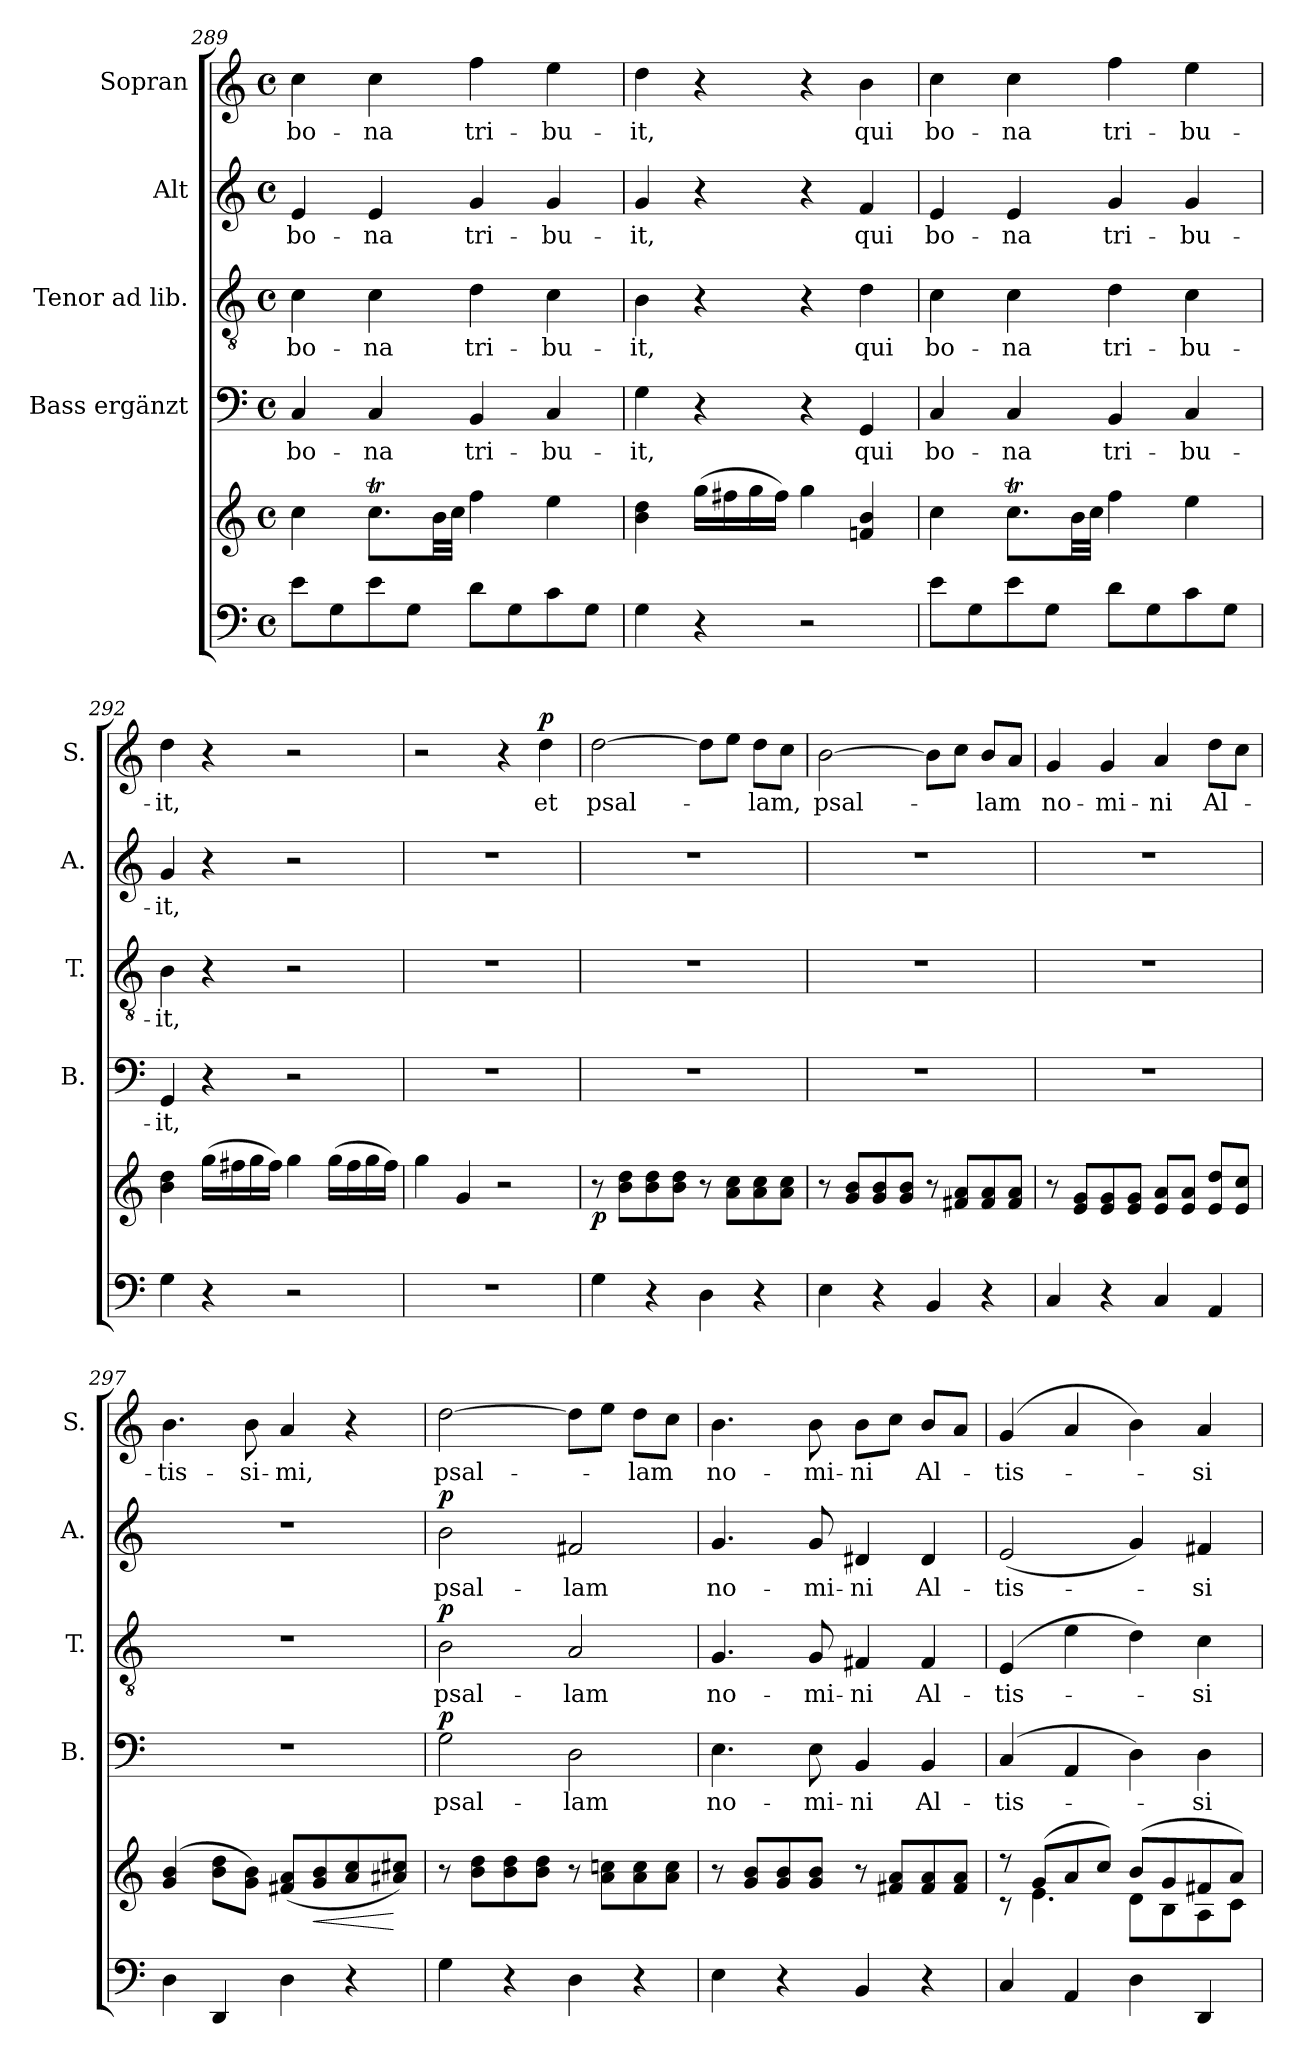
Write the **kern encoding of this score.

**kern	**kern	**dynam	**kern	**text	**dynam	**kern	**text	**dynam	**kern	**text	**dynam	**kern	**text	**dynam
*part5	*part5	*part5	*part4	*part4	*part4	*part3	*part3	*part3	*part2	*part2	*part2	*part1	*part1	*part1
*staff6	*staff5	*staff5/6	*staff4	*staff4	*staff4	*staff3	*staff3	*staff3	*staff2	*staff2	*staff2	*staff1	*staff1	*staff1
*	*	*	*I"Bass ergänzt	*	*	*I"Tenor ad lib.	*	*	*I"Alt	*	*	*I"Sopran	*	*
*	*	*	*I'B.	*	*	*I'T.	*	*	*I'A.	*	*	*I'S.	*	*
*clefF4	*clefG2	*	*clefF4	*	*	*clefGv2	*	*	*clefG2	*	*	*clefG2	*	*
*k[]	*k[]	*	*k[]	*	*	*k[]	*	*	*k[]	*	*	*k[]	*	*
*C:	*C:	*	*C:	*	*	*C:	*	*	*C:	*	*	*C:	*	*
*M4/4	*M4/4	*	*M4/4	*	*	*M4/4	*	*	*M4/4	*	*	*M4/4	*	*
*met(c)	*met(c)	*	*met(c)	*	*	*met(c)	*	*	*met(c)	*	*	*met(c)	*	*
=289	=289	=289	=289	=289	=289	=289	=289	=289	=289	=289	=289	=289	=289	=289
!	!	!	!	!LO:LY:b	!	!	!LO:LY:b	!	!	!LO:LY:b	!	!	!LO:LY:b	!
8e\L	4cc\	.	4C/	bo-	.	4c\	bo-	.	4e/	bo-	.	4cc\	bo-	.
8G\	.	.	.	.	.	.	.	.	.	.	.	.	.	.
!	!	!	!	!LO:LY:b	!	!	!LO:LY:b	!	!	!LO:LY:b	!	!	!LO:LY:b	!
8e\	8.ccT\L	.	4C/	-na	.	4c\	-na	.	4e/	-na	.	4cc\	-na	.
8G\J	.	.	.	.	.	.	.	.	.	.	.	.	.	.
.	32b\LL	.	.	.	.	.	.	.	.	.	.	.	.	.
.	32cc\JJJ	.	.	.	.	.	.	.	.	.	.	.	.	.
!	!	!	!	!LO:LY:b	!	!	!LO:LY:b	!	!	!LO:LY:b	!	!	!LO:LY:b	!
8d\L	4ff\	.	4BB/	tri-	.	4d\	tri-	.	4g/	tri-	.	4ff\	tri-	.
8G\	.	.	.	.	.	.	.	.	.	.	.	.	.	.
!	!	!	!	!LO:LY:b	!	!	!LO:LY:b	!	!	!LO:LY:b	!	!	!LO:LY:b	!
8c\	4ee\	.	4C/	-bu-	.	4c\	-bu-	.	4g/	-bu-	.	4ee\	-bu-	.
8G\J	.	.	.	.	.	.	.	.	.	.	.	.	.	.
!!LO:LB:g=z
=290	=290	=290	=290	=290	=290	=290	=290	=290	=290	=290	=290	=290	=290	=290
!	!	!	!	!LO:LY:b	!	!	!LO:LY:b	!	!	!LO:LY:b	!	!	!LO:LY:b	!
4G\	4b\ 4dd\	.	4G\	-it,	.	4B\	-it,	.	4g/	-it,	.	4dd\	-it,	.
4r	(>16gg\LL	.	4r	.	.	4r	.	.	4r	.	.	4r	.	.
.	16ff#X\	.	.	.	.	.	.	.	.	.	.	.	.	.
.	16gg\	.	.	.	.	.	.	.	.	.	.	.	.	.
.	16ff#\JJ)	.	.	.	.	.	.	.	.	.	.	.	.	.
2r	4gg\	.	4r	.	.	4r	.	.	4r	.	.	4r	.	.
!	!	!	!	!LO:LY:b	!	!	!LO:LY:b	!	!	!LO:LY:b	!	!	!LO:LY:b	!
.	4fn/ 4b/	.	4GG/	qui	.	4d\	qui	.	4f/	qui	.	4b\	qui	.
=291	=291	=291	=291	=291	=291	=291	=291	=291	=291	=291	=291	=291	=291	=291
!	!	!	!	!LO:LY:b	!	!	!LO:LY:b	!	!	!LO:LY:b	!	!	!LO:LY:b	!
8e\L	4cc\	.	4C/	bo-	.	4c\	bo-	.	4e/	bo-	.	4cc\	bo-	.
8G\	.	.	.	.	.	.	.	.	.	.	.	.	.	.
!	!	!	!	!LO:LY:b	!	!	!LO:LY:b	!	!	!LO:LY:b	!	!	!LO:LY:b	!
8e\	8.ccT\L	.	4C/	-na	.	4c\	-na	.	4e/	-na	.	4cc\	-na	.
8G\J	.	.	.	.	.	.	.	.	.	.	.	.	.	.
.	32b\LL	.	.	.	.	.	.	.	.	.	.	.	.	.
.	32cc\JJJ	.	.	.	.	.	.	.	.	.	.	.	.	.
!	!	!	!	!LO:LY:b	!	!	!LO:LY:b	!	!	!LO:LY:b	!	!	!LO:LY:b	!
8d\L	4ff\	.	4BB/	tri-	.	4d\	tri-	.	4g/	tri-	.	4ff\	tri-	.
8G\	.	.	.	.	.	.	.	.	.	.	.	.	.	.
!	!	!	!	!LO:LY:b	!	!	!LO:LY:b	!	!	!LO:LY:b	!	!	!LO:LY:b	!
8c\	4ee\	.	4C/	-bu-	.	4c\	-bu-	.	4g/	-bu-	.	4ee\	-bu-	.
8G\J	.	.	.	.	.	.	.	.	.	.	.	.	.	.
=292	=292	=292	=292	=292	=292	=292	=292	=292	=292	=292	=292	=292	=292	=292
!	!	!	!	!LO:LY:b	!	!	!LO:LY:b	!	!	!LO:LY:b	!	!	!LO:LY:b	!
4G\	4b\ 4dd\	.	4GG/	-it,	.	4B\	-it,	.	4g/	-it,	.	4dd\	-it,	.
4r	(>16gg\LL	.	4r	.	.	4r	.	.	4r	.	.	4r	.	.
.	16ff#X\	.	.	.	.	.	.	.	.	.	.	.	.	.
.	16gg\	.	.	.	.	.	.	.	.	.	.	.	.	.
.	16ff#\JJ)	.	.	.	.	.	.	.	.	.	.	.	.	.
2r	4gg\	.	2r	.	.	2r	.	.	2r	.	.	2r	.	.
.	(>16gg\LL	.	.	.	.	.	.	.	.	.	.	.	.	.
.	16ff#\	.	.	.	.	.	.	.	.	.	.	.	.	.
.	16gg\	.	.	.	.	.	.	.	.	.	.	.	.	.
.	16ff#\JJ)	.	.	.	.	.	.	.	.	.	.	.	.	.
=293	=293	=293	=293	=293	=293	=293	=293	=293	=293	=293	=293	=293	=293	=293
1r	4gg\	.	1r	.	.	1r	.	.	1r	.	.	2r	.	.
.	4g/	.	.	.	.	.	.	.	.	.	.	.	.	.
.	2r	.	.	.	.	.	.	.	.	.	.	4r	.	.
!	!	!	!	!	!	!	!	!	!	!	!	!	!LO:LY:b	!LO:DY:a
.	.	.	.	.	.	.	.	.	.	.	.	4dd\	et	p
=294	=294	=294	=294	=294	=294	=294	=294	=294	=294	=294	=294	=294	=294	=294
!	!	!LO:DY:b	!	!	!	!	!	!	!	!	!	!	!LO:LY:b	!
4G\	8r	p	1r	.	.	1r	.	.	1r	.	.	[2dd\	psal-	.
.	8b\ 8dd\L	.	.	.	.	.	.	.	.	.	.	.	.	.
4r	8b\ 8dd\	.	.	.	.	.	.	.	.	.	.	.	.	.
.	8b\ 8dd\J	.	.	.	.	.	.	.	.	.	.	.	.	.
4D\	8r	.	.	.	.	.	.	.	.	.	.	8dd\L]	.	.
.	8a\ 8cc\L	.	.	.	.	.	.	.	.	.	.	8ee\J	.	.
!	!	!	!	!	!	!	!	!	!	!	!	!	!LO:LY:b	!
4r	8a\ 8cc\	.	.	.	.	.	.	.	.	.	.	8dd\L	-lam,	.
.	8a\ 8cc\J	.	.	.	.	.	.	.	.	.	.	8cc\J	.	.
!!LO:PB:g=z
=295	=295	=295	=295	=295	=295	=295	=295	=295	=295	=295	=295	=295	=295	=295
!	!	!	!	!	!	!	!	!	!	!	!	!	!LO:LY:b	!
4E\	8r	.	1r	.	.	1r	.	.	1r	.	.	[2b\	psal-	.
.	8g/ 8b/L	.	.	.	.	.	.	.	.	.	.	.	.	.
4r	8g/ 8b/	.	.	.	.	.	.	.	.	.	.	.	.	.
.	8g/ 8b/J	.	.	.	.	.	.	.	.	.	.	.	.	.
4BB/	8r	.	.	.	.	.	.	.	.	.	.	8b\L]	.	.
.	8f#X/ 8a/L	.	.	.	.	.	.	.	.	.	.	8cc\J	.	.
!	!	!	!	!	!	!	!	!	!	!	!	!	!LO:LY:b	!
4r	8f#/ 8a/	.	.	.	.	.	.	.	.	.	.	8b/L	-lam	.
.	8f#/ 8a/J	.	.	.	.	.	.	.	.	.	.	8a/J	.	.
=296	=296	=296	=296	=296	=296	=296	=296	=296	=296	=296	=296	=296	=296	=296
!	!	!	!	!	!	!	!	!	!	!	!	!	!LO:LY:b	!
4C/	8r	.	1r	.	.	1r	.	.	1r	.	.	4g/	no-	.
.	8e/ 8g/L	.	.	.	.	.	.	.	.	.	.	.	.	.
!	!	!	!	!	!	!	!	!	!	!	!	!	!LO:LY:b	!
4r	8e/ 8g/	.	.	.	.	.	.	.	.	.	.	4g/	-mi-	.
.	8e/ 8g/J	.	.	.	.	.	.	.	.	.	.	.	.	.
!	!	!	!	!	!	!	!	!	!	!	!	!	!LO:LY:b	!
4C/	8e/ 8a/L	.	.	.	.	.	.	.	.	.	.	4a/	-ni	.
.	8e/ 8a/J	.	.	.	.	.	.	.	.	.	.	.	.	.
!	!	!	!	!	!	!	!	!	!	!	!	!	!LO:LY:b	!
4AA/	8e/ 8dd/L	.	.	.	.	.	.	.	.	.	.	8dd\L	Al-	.
.	8e/ 8cc/J	.	.	.	.	.	.	.	.	.	.	8cc\J	.	.
=297	=297	=297	=297	=297	=297	=297	=297	=297	=297	=297	=297	=297	=297	=297
!	!	!	!	!	!	!	!	!	!	!	!	!	!LO:LY:b	!
4D\	(4g/ 4b/	.	1r	.	.	1r	.	.	1r	.	.	4.b\	-tis-	.
4DD/	8b\ 8dd\L	.	.	.	.	.	.	.	.	.	.	.	.	.
!	!	!	!	!	!	!	!	!	!	!	!	!	!LO:LY:b	!
.	8g\ 8b\J)	.	.	.	.	.	.	.	.	.	.	8b\	-si-	.
!	!	!	!	!	!	!	!	!	!	!	!	!	!LO:LY:b	!
4D\	(<8f#X/ 8a/L	.	.	.	.	.	.	.	.	.	.	4a/	-mi,	.
!	!	!LO:HP:b	!	!	!	!	!	!	!	!	!	!	!	!
.	8g/ 8b/	<	.	.	.	.	.	.	.	.	.	.	.	.
4r	8a/ 8cc/	.	.	.	.	.	.	.	.	.	.	4r	.	.
.	8a#X/ 8cc#X/J)	[	.	.	.	.	.	.	.	.	.	.	.	.
=298	=298	=298	=298	=298	=298	=298	=298	=298	=298	=298	=298	=298	=298	=298
!	!	!	!	!LO:LY:b	!LO:DY:a	!	!LO:LY:b	!LO:DY:a	!	!LO:LY:b	!LO:DY:a	!	!LO:LY:b	!
4G\	8r	.	2G\	psal-	p	2B\	psal-	p	2b\	psal-	p	[2dd\	psal-	.
.	8b\ 8dd\L	.	.	.	.	.	.	.	.	.	.	.	.	.
4r	8b\ 8dd\	.	.	.	.	.	.	.	.	.	.	.	.	.
.	8b\ 8dd\J	.	.	.	.	.	.	.	.	.	.	.	.	.
!	!	!	!	!LO:LY:b	!	!	!LO:LY:b	!	!	!LO:LY:b	!	!	!	!
4D\	8r	.	2D\	-lam	.	2A/	-lam	.	2f#X/	-lam	.	8dd\L]	.	.
.	8a\ 8ccn\L	.	.	.	.	.	.	.	.	.	.	8ee\J	.	.
!	!	!	!	!	!	!	!	!	!	!	!	!	!LO:LY:b	!
4r	8a\ 8cc\	.	.	.	.	.	.	.	.	.	.	8dd\L	-lam	.
.	8a\ 8cc\J	.	.	.	.	.	.	.	.	.	.	8cc\J	.	.
=299	=299	=299	=299	=299	=299	=299	=299	=299	=299	=299	=299	=299	=299	=299
!	!	!	!	!LO:LY:b	!	!	!LO:LY:b	!	!	!LO:LY:b	!	!	!LO:LY:b	!
4E\	8r	.	4.E\	no-	.	4.G/	no-	.	4.g/	no-	.	4.b\	no-	.
.	8g/ 8b/L	.	.	.	.	.	.	.	.	.	.	.	.	.
4r	8g/ 8b/	.	.	.	.	.	.	.	.	.	.	.	.	.
!	!	!	!	!LO:LY:b	!	!	!LO:LY:b	!	!	!LO:LY:b	!	!	!LO:LY:b	!
.	8g/ 8b/J	.	8E\	-mi-	.	8G/	-mi-	.	8g/	-mi-	.	8b\	-mi-	.
!	!	!	!	!LO:LY:b	!	!	!LO:LY:b	!	!	!LO:LY:b	!	!	!LO:LY:b	!
4BB/	8r	.	4BB/	-ni	.	4F#X/	-ni	.	4d#X/	-ni	.	8b\L	-ni	.
.	8f#X/ 8a/L	.	.	.	.	.	.	.	.	.	.	8cc\J	.	.
!	!	!	!	!LO:LY:b	!	!	!LO:LY:b	!	!	!LO:LY:b	!	!	!LO:LY:b	!
4r	8f#/ 8a/	.	4BB/	Al-	.	4F#/	Al-	.	4d#/	Al-	.	8b/L	Al-	.
.	8f#/ 8a/J	.	.	.	.	.	.	.	.	.	.	8a/J	.	.
!!LO:LB:g=z
=300	=300	=300	=300	=300	=300	=300	=300	=300	=300	=300	=300	=300	=300	=300
*	*^	*	*	*	*	*	*	*	*	*	*	*	*	*
!	!	!	!	!	!LO:LY:b	!	!	!LO:LY:b	!	!	!LO:LY:b	!	!	!LO:LY:b	!
4C/	8r	8r	.	(4C/	-tis-	.	(4E/	-tis-	.	(<2e/	-tis-	.	(4g/	-tis-	.
.	(>8g/L	4.e\	.	.	.	.	.	.	.	.	.	.	.	.	.
4AA/	8a/	.	.	4AA/	.	.	4e\	.	.	.	.	.	4a/	.	.
.	8cc/J)	.	.	.	.	.	.	.	.	.	.	.	.	.	.
4D\	(>8b/L	8d\L	.	4D\)	.	.	4d\)	.	.	4g/)	.	.	4b\)	.	.
.	8g/	8B\	.	.	.	.	.	.	.	.	.	.	.	.	.
!	!	!	!	!	!LO:LY:b	!	!	!LO:LY:b	!	!	!LO:LY:b	!	!	!LO:LY:b	!
4DD/	8f#X/	8A\	.	4D\	-si-	.	4c\	-si-	.	4f#X/	-si-	.	4a/	-si-	.
.	8a/J)	8c\J	.	.	.	.	.	.	.	.	.	.	.	.	.
*	*v	*v	*	*	*	*	*	*	*	*	*	*	*	*	*
=	=	=	=	=	=	=	=	=	=	=	=	=	=	=
*-	*-	*-	*-	*-	*-	*-	*-	*-	*-	*-	*-	*-	*-	*-
